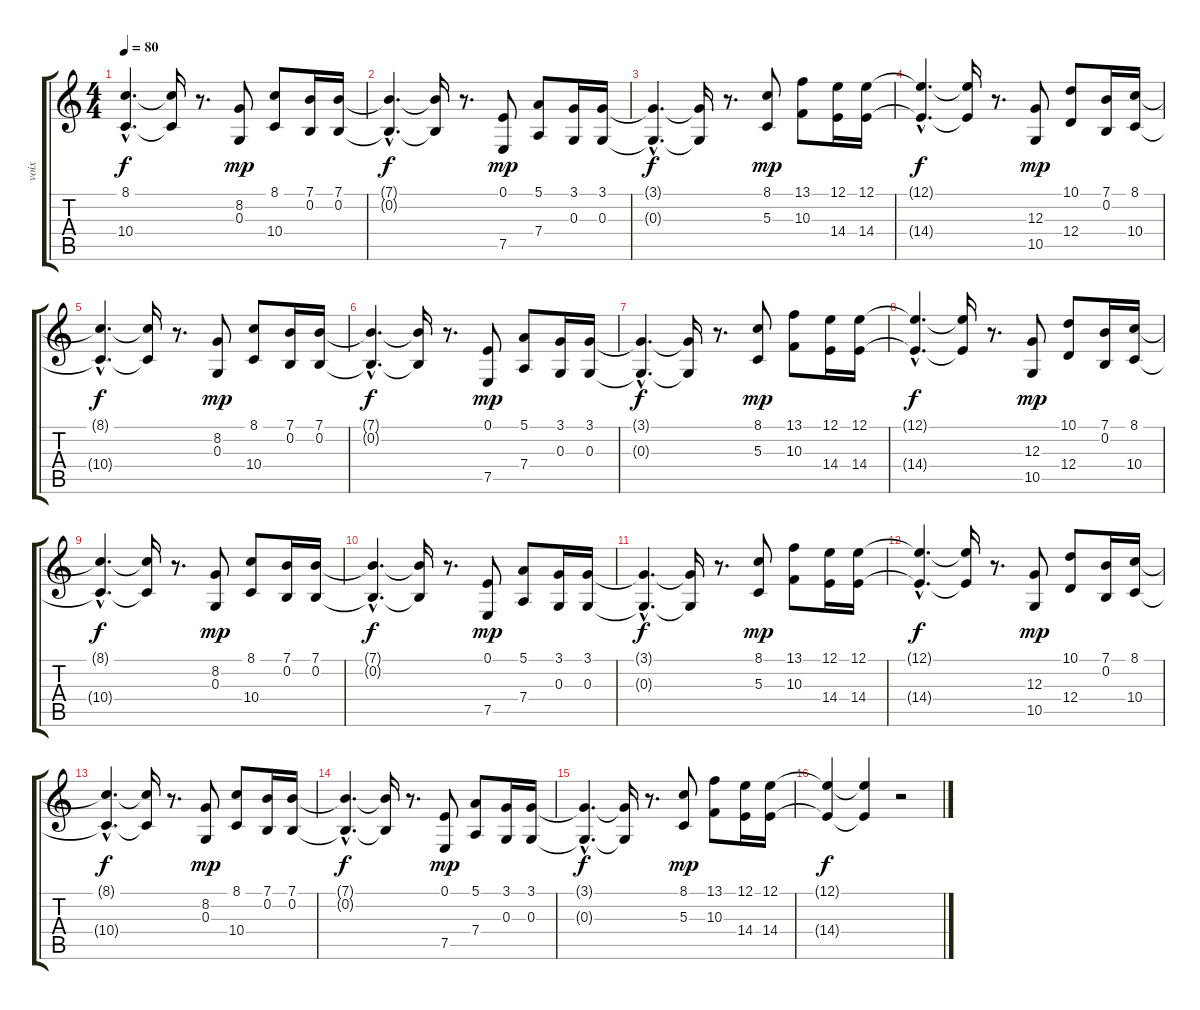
\track ("voix" "voix") {instrument voiceoohs}
\staff {score tabs}
\tuning (E4 B3 G3 D3 A2 E2) {hide}
\ts (4 4)
\tempo 80
\clef g2
\ks c
(8.1{hac t} 10.4{hac t}).4{d dy f} (8.1{t} 10.4{t}).16 r.8{d} (8.2 0.3).8{dy mp} (8.1 10.4).8 (7.1 0.2).16 (7.1 0.2).16 |
(7.1{hac t} 0.2{hac t}).4{d dy f} (7.1{t} 0.2{t}).16 r.8{d} (0.1 7.5).8{dy mp} (5.1 7.4).8 (3.1 0.3).16 (3.1 0.3).16 |
(3.1{hac t} 0.3{hac t}).4{d dy f} (3.1{t} 0.3{t}).16 r.8{d} (8.1 5.3).8{dy mp} (13.1 10.3).8 (12.1 14.4).16 (12.1 14.4).16 |
(12.1{hac t} 14.4{hac t}).4{d dy f} (12.1{t} 14.4{t}).16 r.8{d} (12.3 10.5).8{dy mp} (10.1 12.4).8 (7.1 0.2).16 (8.1 10.4).16 |
(8.1{hac t} 10.4{hac t}).4{d dy f} (8.1{t} 10.4{t}).16 r.8{d} (8.2 0.3).8{dy mp} (8.1 10.4).8 (7.1 0.2).16 (7.1 0.2).16 |
(7.1{hac t} 0.2{hac t}).4{d dy f} (7.1{t} 0.2{t}).16 r.8{d} (0.1 7.5).8{dy mp} (5.1 7.4).8 (3.1 0.3).16 (3.1 0.3).16 |
(3.1{hac t} 0.3{hac t}).4{d dy f} (3.1{t} 0.3{t}).16 r.8{d} (8.1 5.3).8{dy mp} (13.1 10.3).8 (12.1 14.4).16 (12.1 14.4).16 |
(12.1{hac t} 14.4{hac t}).4{d dy f} (12.1{t} 14.4{t}).16 r.8{d} (12.3 10.5).8{dy mp} (10.1 12.4).8 (7.1 0.2).16 (8.1 10.4).16 |
(8.1{hac t} 10.4{hac t}).4{d dy f} (8.1{t} 10.4{t}).16 r.8{d} (8.2 0.3).8{dy mp} (8.1 10.4).8 (7.1 0.2).16 (7.1 0.2).16 |
(7.1{hac t} 0.2{hac t}).4{d dy f} (7.1{t} 0.2{t}).16 r.8{d} (0.1 7.5).8{dy mp} (5.1 7.4).8 (3.1 0.3).16 (3.1 0.3).16 |
(3.1{hac t} 0.3{hac t}).4{d dy f} (3.1{t} 0.3{t}).16 r.8{d} (8.1 5.3).8{dy mp} (13.1 10.3).8 (12.1 14.4).16 (12.1 14.4).16 |
(12.1{hac t} 14.4{hac t}).4{d dy f} (12.1{t} 14.4{t}).16 r.8{d} (12.3 10.5).8{dy mp} (10.1 12.4).8 (7.1 0.2).16 (8.1 10.4).16 |
(8.1{hac t} 10.4{hac t}).4{d dy f} (8.1{t} 10.4{t}).16 r.8{d} (8.2 0.3).8{dy mp} (8.1 10.4).8 (7.1 0.2).16 (7.1 0.2).16 |
(7.1{hac t} 0.2{hac t}).4{d dy f} (7.1{t} 0.2{t}).16 r.8{d} (0.1 7.5).8{dy mp} (5.1 7.4).8 (3.1 0.3).16 (3.1 0.3).16 |
(3.1{hac t} 0.3{hac t}).4{d dy f} (3.1{t} 0.3{t}).16 r.8{d} (8.1 5.3).8{dy mp} (13.1 10.3).8 (12.1 14.4).16 (12.1 14.4).16 |
(12.1{t} 14.4{t}).4{dy f} (12.1{t} 14.4{t}).4 r.2
